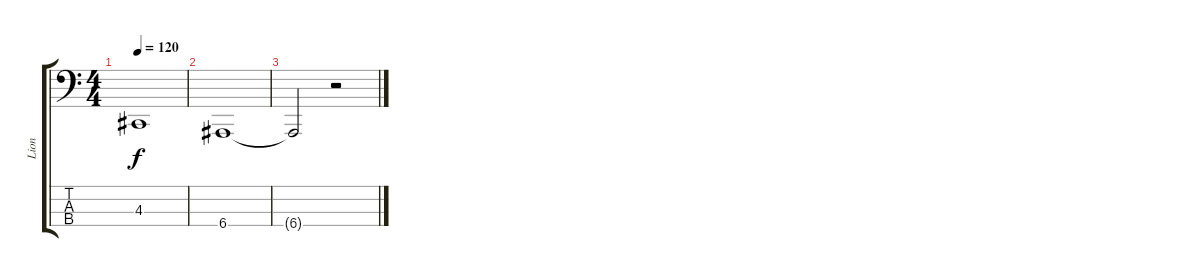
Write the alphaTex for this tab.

\track ("Lion" "Lion") {instrument lead2sawtooth}
\staff {score tabs}
\tuning (G2 D2 A1 E1) {hide}
\ts (4 4)
\tempo 120
\clef f4
\ks c
4.3.1{dy f} |
6.4.1 |
6.4{t}.2 r.2
